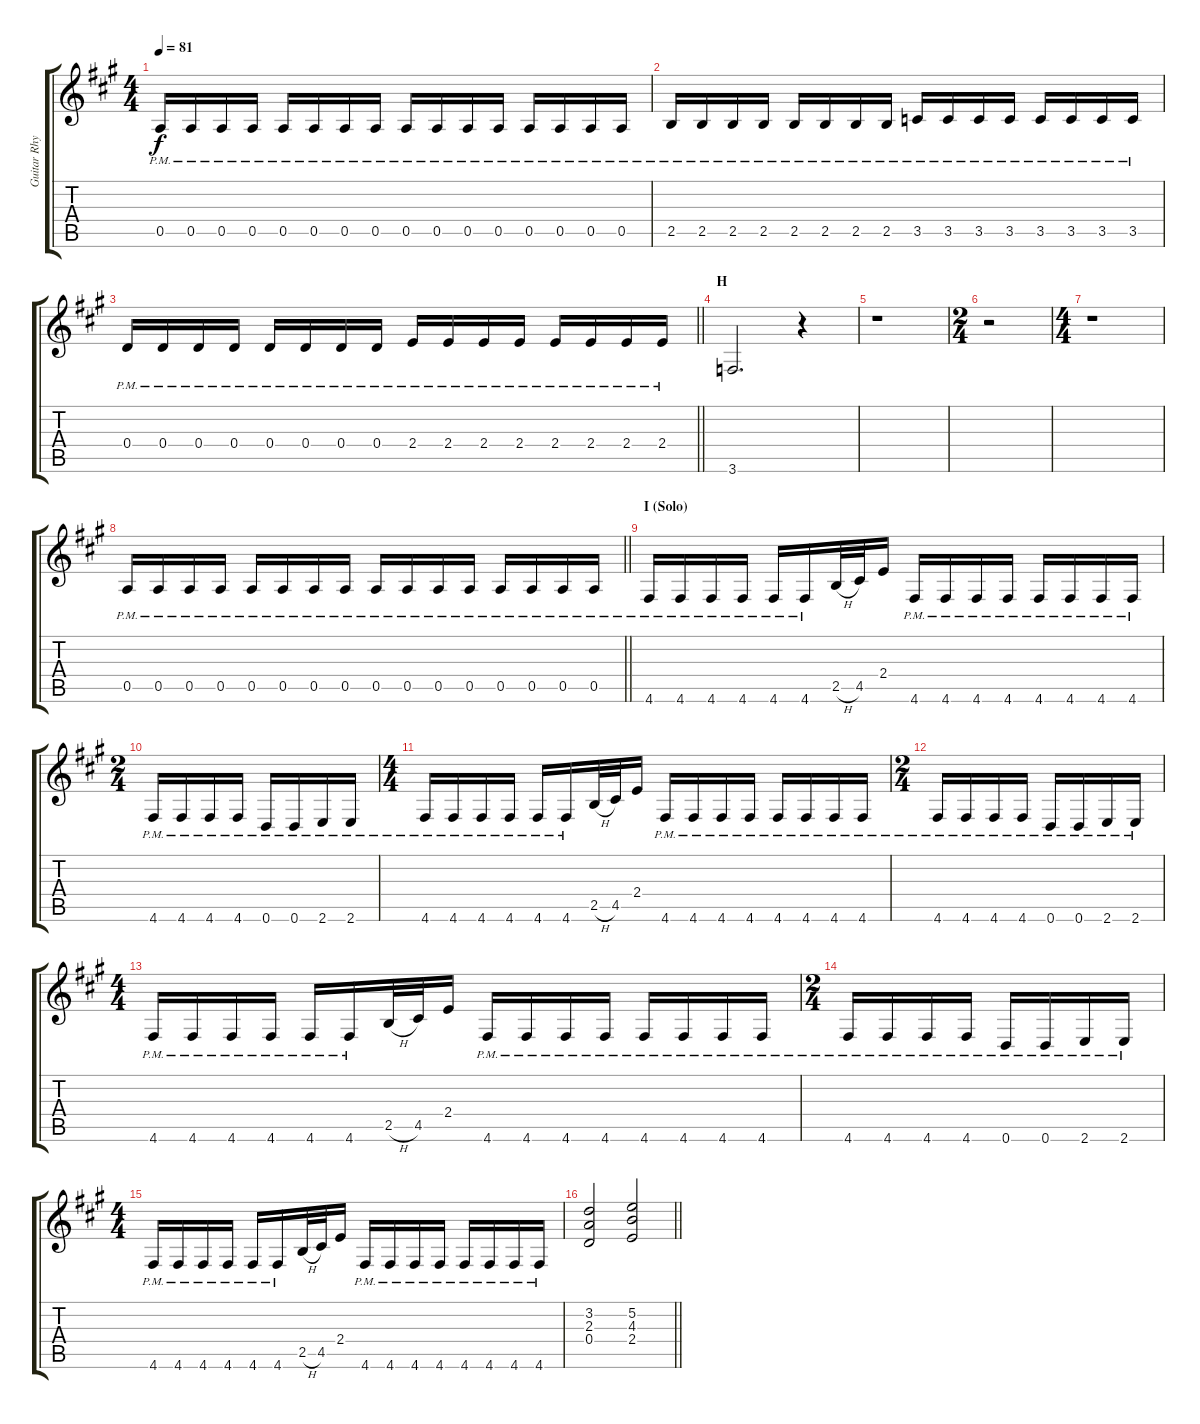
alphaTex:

\track ("Guitar Rhythm" "Guitar Rhy") {instrument overdrivenguitar}
\staff {score tabs}
\tuning (E4 B3 G3 D3 A2 D2) {hide}
\ts (4 4)
\tempo 81
\clef g2
\ks f#minor
0.5{pm}.16{dy f} 0.5{pm}.16 0.5{pm}.16 0.5{pm}.16 0.5{pm}.16 0.5{pm}.16 0.5{pm}.16 0.5{pm}.16 0.5{pm}.16 0.5{pm}.16 0.5{pm}.16 0.5{pm}.16 0.5{pm}.16 0.5{pm}.16 0.5{pm}.16 0.5{pm}.16 |
2.5{pm}.16 2.5{pm}.16 2.5{pm}.16 2.5{pm}.16 2.5{pm}.16 2.5{pm}.16 2.5{pm}.16 2.5{pm}.16 3.5{pm}.16 3.5{pm}.16 3.5{pm}.16 3.5{pm}.16 3.5{pm}.16 3.5{pm}.16 3.5{pm}.16 3.5{pm}.16 |
\barLineRight lightlight
0.4{pm}.16 0.4{pm}.16 0.4{pm}.16 0.4{pm}.16 0.4{pm}.16 0.4{pm}.16 0.4{pm}.16 0.4{pm}.16 2.4{pm}.16 2.4{pm}.16 2.4{pm}.16 2.4{pm}.16 2.4{pm}.16 2.4{pm}.16 2.4{pm}.16 2.4{pm}.16 |
\section ("" "H")
3.6.2{d} r.4 |
r.1 |
\ts (2 4)
r.2 |
\ts (4 4)
r.1 |
\barLineRight lightlight
0.5{pm}.16{balance 8} 0.5{pm}.16 0.5{pm}.16 0.5{pm}.16 0.5{pm}.16 0.5{pm}.16 0.5{pm}.16 0.5{pm}.16 0.5{pm}.16 0.5{pm}.16 0.5{pm}.16 0.5{pm}.16 0.5{pm}.16 0.5{pm}.16 0.5{pm}.16 0.5{pm}.16 |
\section ("" "I (Solo)")
4.6{pm}.16 4.6{pm}.16 4.6{pm}.16 4.6{pm}.16 4.6{pm}.16 4.6{pm}.16 2.5{h}.32 4.5.32 2.4.16 4.6{pm}.16 4.6{pm}.16 4.6{pm}.16 4.6{pm}.16 4.6{pm}.16 4.6{pm}.16 4.6{pm}.16 4.6{pm}.16 |
\ts (2 4)
4.6{pm}.16 4.6{pm}.16 4.6{pm}.16 4.6{pm}.16 0.6{pm}.16 0.6{pm}.16 2.6{pm}.16 2.6{pm}.16 |
\ts (4 4)
4.6{pm}.16 4.6{pm}.16 4.6{pm}.16 4.6{pm}.16 4.6{pm}.16 4.6{pm}.16 2.5{h}.32 4.5.32 2.4.16 4.6{pm}.16 4.6{pm}.16 4.6{pm}.16 4.6{pm}.16 4.6{pm}.16 4.6{pm}.16 4.6{pm}.16 4.6{pm}.16 |
\ts (2 4)
4.6{pm}.16 4.6{pm}.16 4.6{pm}.16 4.6{pm}.16 0.6{pm}.16 0.6{pm}.16 2.6{pm}.16 2.6{pm}.16 |
\ts (4 4)
4.6{pm}.16 4.6{pm}.16 4.6{pm}.16 4.6{pm}.16 4.6{pm}.16 4.6{pm}.16 2.5{h}.32 4.5.32 2.4.16 4.6{pm}.16 4.6{pm}.16 4.6{pm}.16 4.6{pm}.16 4.6{pm}.16 4.6{pm}.16 4.6{pm}.16 4.6{pm}.16 |
\ts (2 4)
4.6{pm}.16 4.6{pm}.16 4.6{pm}.16 4.6{pm}.16 0.6{pm}.16 0.6{pm}.16 2.6{pm}.16 2.6{pm}.16 |
\ts (4 4)
4.6{pm}.16 4.6{pm}.16 4.6{pm}.16 4.6{pm}.16 4.6{pm}.16 4.6{pm}.16 2.5{h}.32 4.5.32 2.4.16 4.6{pm}.16 4.6{pm}.16 4.6{pm}.16 4.6{pm}.16 4.6{pm}.16 4.6{pm}.16 4.6{pm}.16 4.6{pm}.16 |
\barLineRight lightlight
(3.2 2.3 0.4).2 (5.2 4.3 2.4).2
